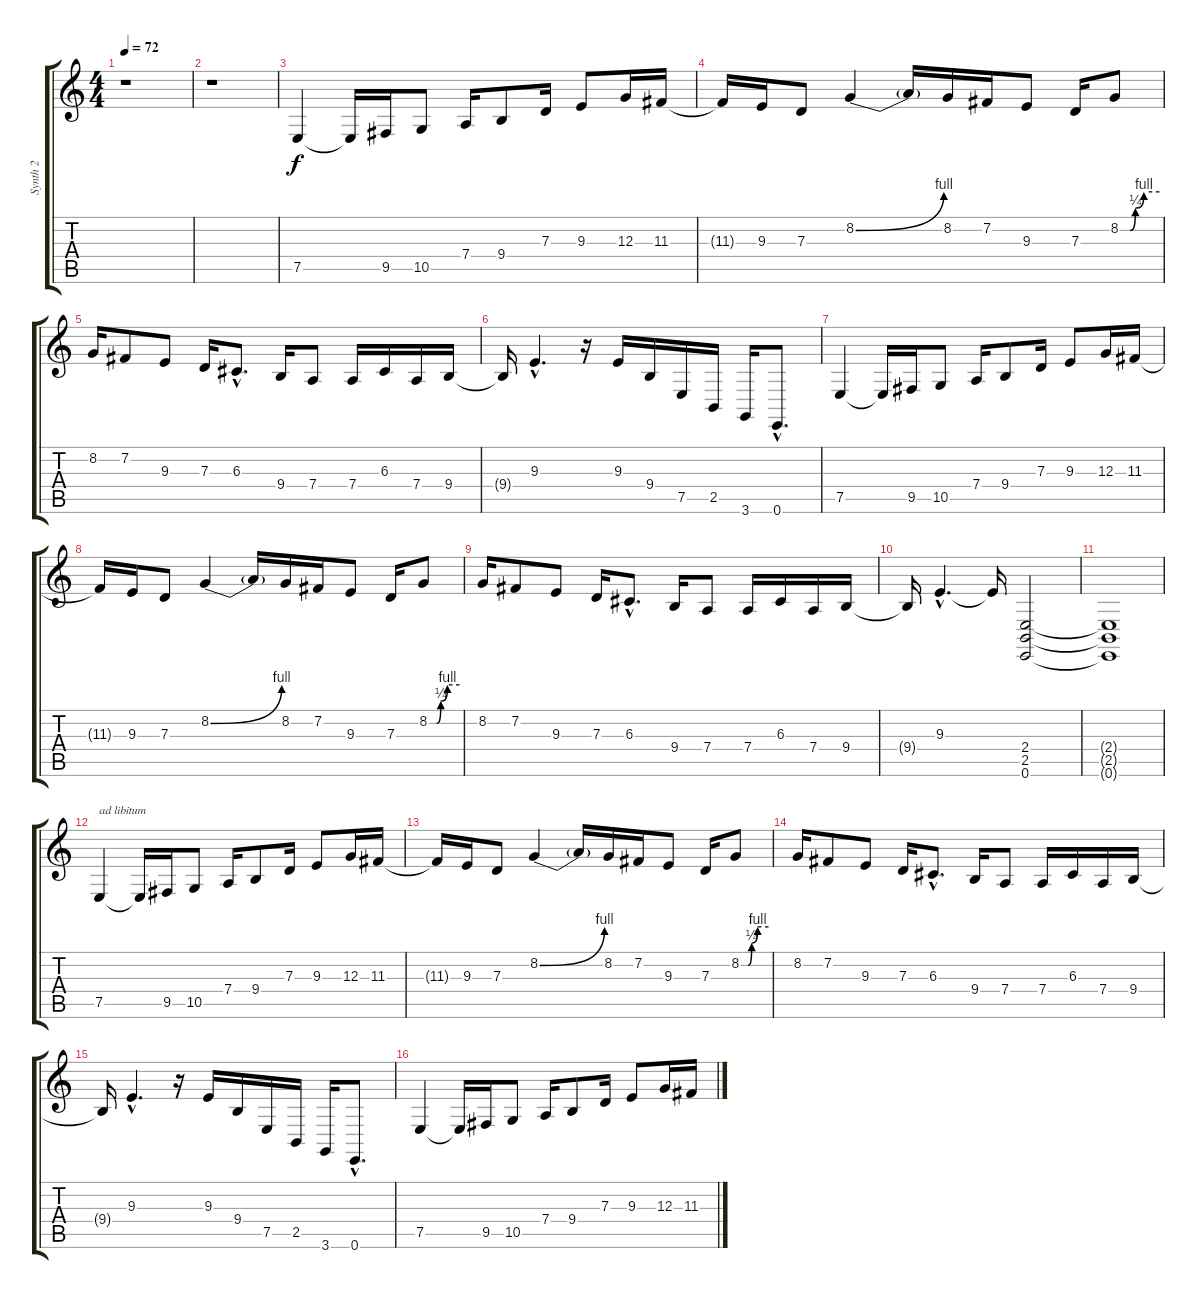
\track ("Synth 2" "Synth 2") {instrument lead2sawtooth}
\staff {score tabs}
\tuning (E4 B3 G3 D3 A2 E2) {hide}
\ts (4 4)
\tempo 72
\clef g2
\ks c
r.1{dy f} |
r.1 |
7.5.4 7.5{t}.16 9.5.16 10.5.8 7.4.16 9.4.8 7.3.16 9.3.8 12.3.16 11.3.16 |
11.3{t}.16 9.3.16 7.3.8 8.2{be (bend 0 0 60 4)}.4 8.2{t}.16 8.2.16 7.2.16 9.3.8 7.3.16 8.2{be (custom 0 0 15 0 23 1 36 4 60 4)}.8 |
8.2.16 7.2.8 9.3.8 7.3.16 6.3{hac}.8{d} 9.4.16 7.4.8 7.4.16 6.3.16 7.4.16 9.4.16 |
9.4{t}.16 9.3{hac}.4{d} r.16 9.3.16 9.4.16 7.5.16 2.5.16 3.6.16 0.6{hac}.8{d} |
7.5.4 7.5{t}.16 9.5.16 10.5.8 7.4.16 9.4.8 7.3.16 9.3.8 12.3.16 11.3.16 |
11.3{t}.16 9.3.16 7.3.8 8.2{be (bend 0 0 60 4)}.4 8.2{t}.16 8.2.16 7.2.16 9.3.8 7.3.16 8.2{be (custom 0 0 15 0 23 1 36 4 60 4)}.8 |
8.2.16 7.2.8 9.3.8 7.3.16 6.3{hac}.8{d} 9.4.16 7.4.8 7.4.16 6.3.16 7.4.16 9.4.16 |
9.4{t}.16 9.3{hac}.4{d} 9.3{t}.16 (2.4 2.5 0.6).2 |
(2.4{t} 2.5{t} 0.6{t}).1 |
7.5.4{txt "ad libitum"} 7.5{t}.16 9.5.16 10.5.8 7.4.16 9.4.8 7.3.16 9.3.8 12.3.16 11.3.16 |
11.3{t}.16 9.3.16 7.3.8 8.2{be (bend 0 0 60 4)}.4 8.2{t}.16 8.2.16 7.2.16 9.3.8 7.3.16 8.2{be (custom 0 0 15 0 23 1 36 4 60 4)}.8 |
8.2.16 7.2.8 9.3.8 7.3.16 6.3{hac}.8{d} 9.4.16 7.4.8 7.4.16 6.3.16 7.4.16 9.4.16 |
9.4{t}.16 9.3{hac}.4{d} r.16 9.3.16 9.4.16 7.5.16 2.5.16 3.6.16 0.6{hac}.8{d} |
7.5.4 7.5{t}.16 9.5.16 10.5.8 7.4.16 9.4.8 7.3.16 9.3.8 12.3.16 11.3.16
